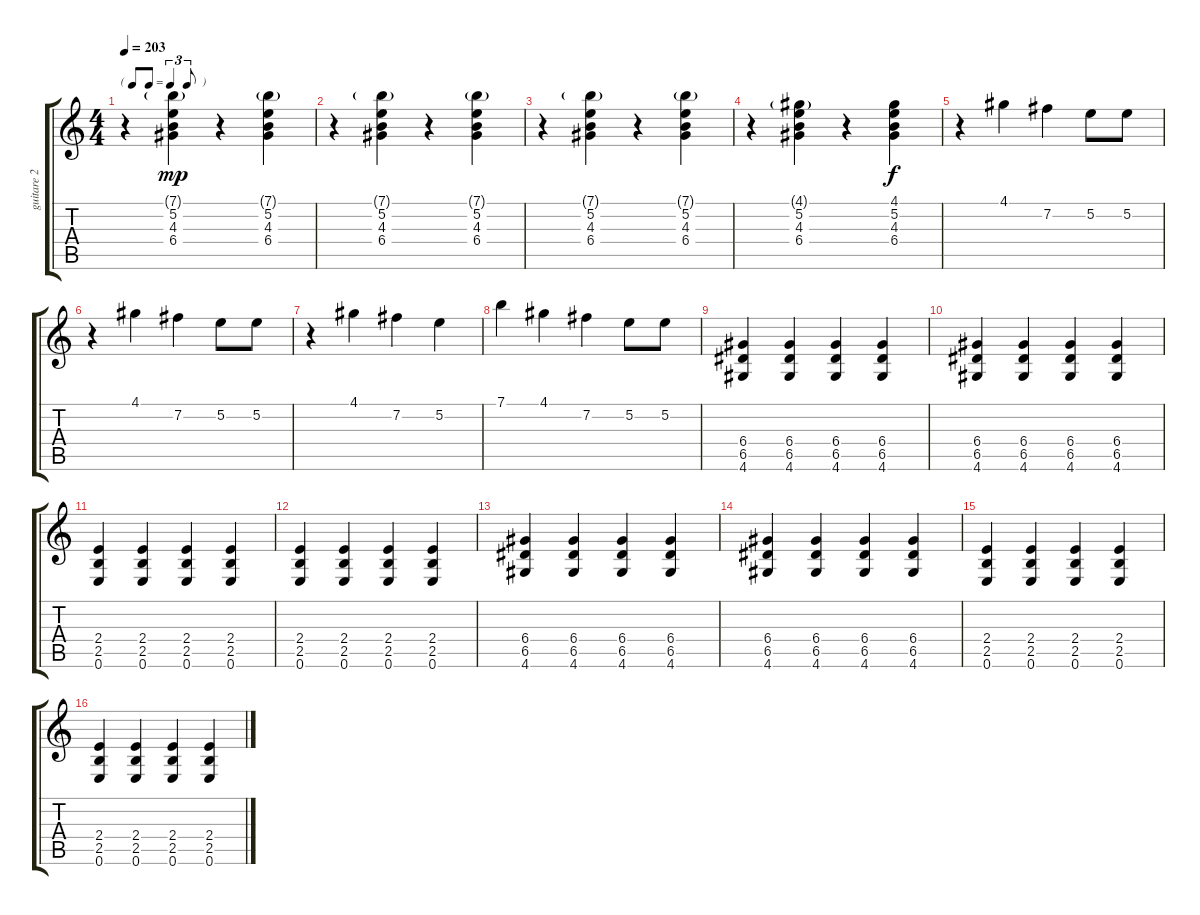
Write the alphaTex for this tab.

\track ("guitare 2" "guitare 2") {instrument distortionguitar}
\staff {score tabs}
\tuning (E4 B3 G3 D3 A2 E2) {hide}
\ts (4 4)
\tf triplet8th
\tempo 203
\clef g2
\ks c
r.4{dy f} (7.1{g} 5.2 4.3 6.4).4{dy mp} r.4 (7.1{g} 5.2 4.3 6.4).4 |
r.4 (7.1{g} 5.2 4.3 6.4).4 r.4 (7.1{g} 5.2 4.3 6.4).4 |
r.4 (7.1{g} 5.2 4.3 6.4).4 r.4 (7.1{g} 5.2 4.3 6.4).4 |
r.4 (4.1{g} 5.2 4.3 6.4).4 r.4 (4.1 5.2 4.3 6.4).4{dy f} |
r.4 4.1.4 7.2.4 5.2.8 5.2.8 |
r.4 4.1.4 7.2.4 5.2.8 5.2.8 |
r.4 4.1.4 7.2.4 5.2.4 |
7.1.4 4.1.4 7.2.4 5.2.8 5.2.8 |
(6.4 6.5 4.6).4 (6.4 6.5 4.6).4 (6.4 6.5 4.6).4 (6.4 6.5 4.6).4 |
(6.4 6.5 4.6).4 (6.4 6.5 4.6).4 (6.4 6.5 4.6).4 (6.4 6.5 4.6).4 |
(2.4 2.5 0.6).4 (2.4 2.5 0.6).4 (2.4 2.5 0.6).4 (2.4 2.5 0.6).4 |
(2.4 2.5 0.6).4 (2.4 2.5 0.6).4 (2.4 2.5 0.6).4 (2.4 2.5 0.6).4 |
(6.4 6.5 4.6).4 (6.4 6.5 4.6).4 (6.4 6.5 4.6).4 (6.4 6.5 4.6).4 |
(6.4 6.5 4.6).4 (6.4 6.5 4.6).4 (6.4 6.5 4.6).4 (6.4 6.5 4.6).4 |
(2.4 2.5 0.6).4 (2.4 2.5 0.6).4 (2.4 2.5 0.6).4 (2.4 2.5 0.6).4 |
(2.4 2.5 0.6).4 (2.4 2.5 0.6).4 (2.4 2.5 0.6).4 (2.4 2.5 0.6).4
